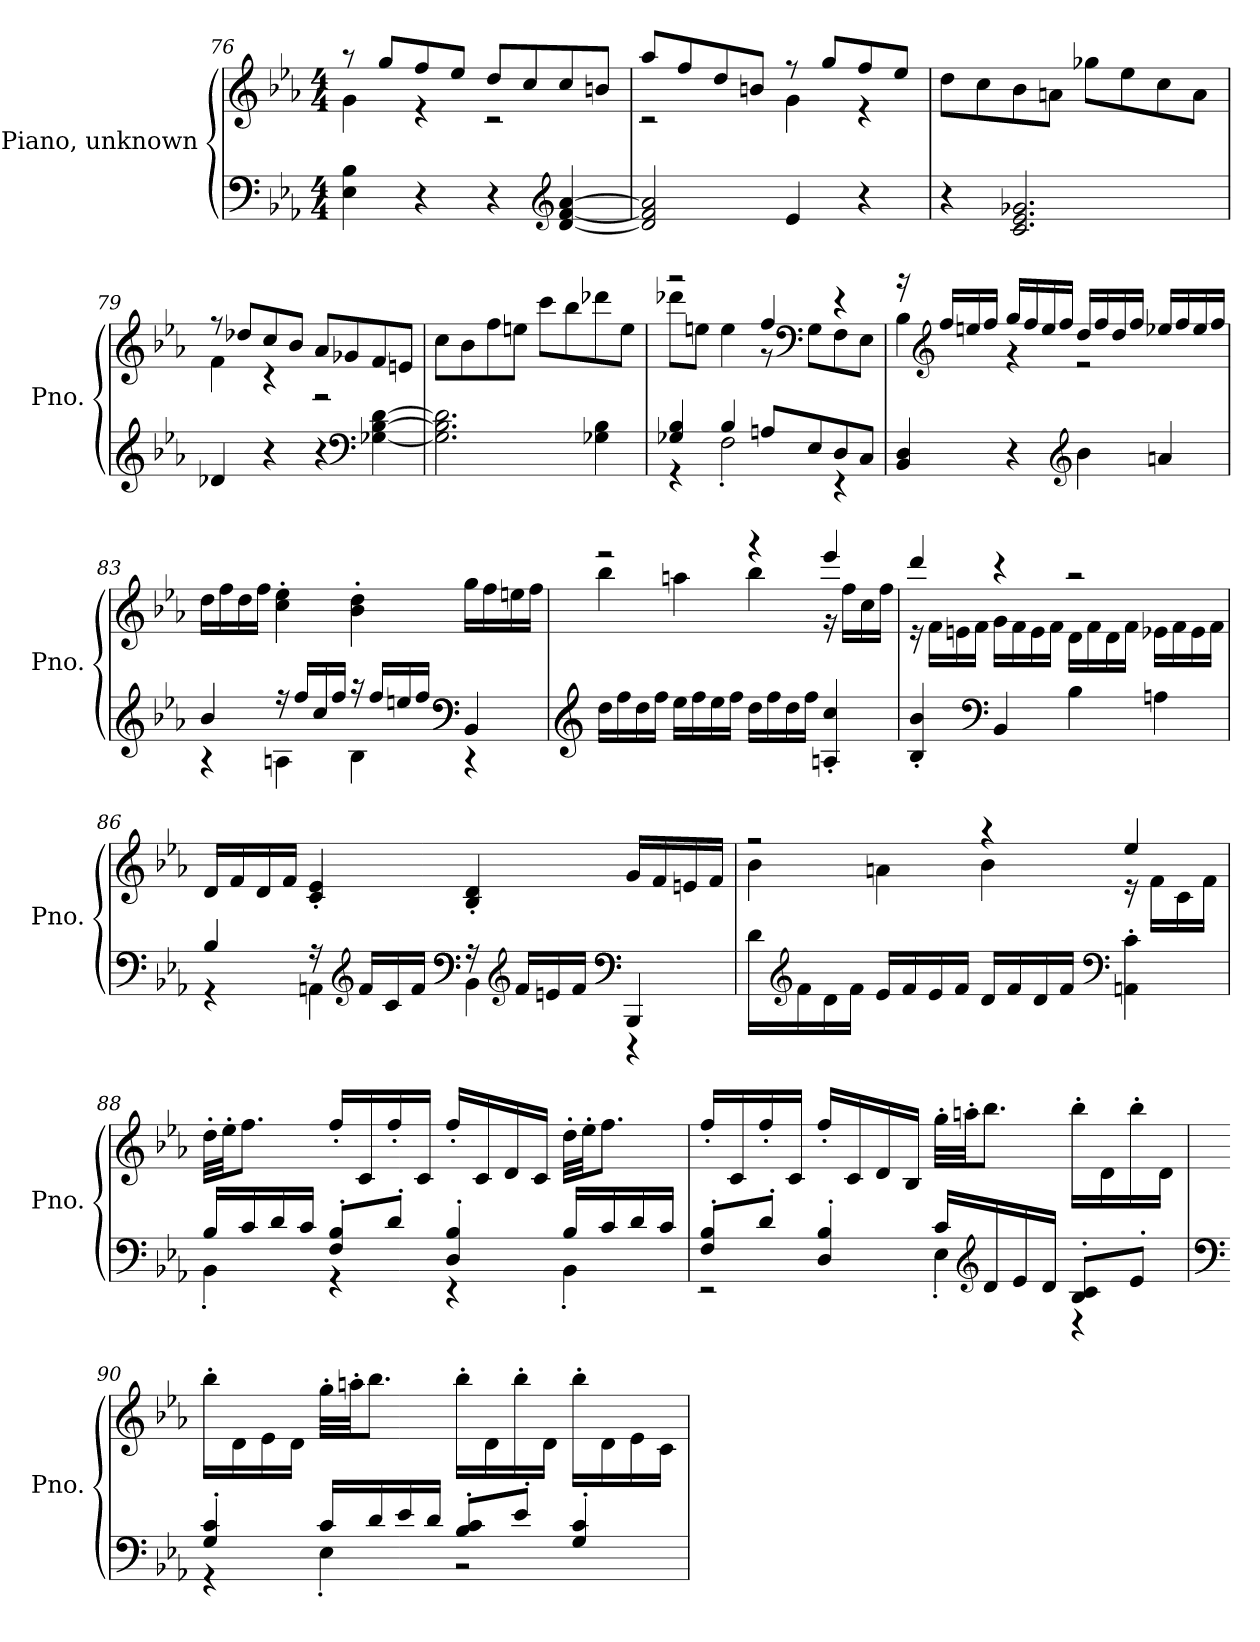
**kern	**kern
*part1	*part1
*staff2	*staff1
*I"Piano, unknown	*
*I'Pno.	*
*clefF4	*clefG2
*k[b-e-a-]	*k[b-e-a-]
*M4/4	*M4/4
=76	=76
*	*^
4E-\ 4B-\	8r	4g\
.	8gg/L	.
4r	8ff/	4r
.	8ee-/J	.
4r	8dd/L	2r
.	8cc/	.
*clefG2	*	*
[4d/ [4f/ [4a-/	8cc/	.
.	8bn/J	.
!!LO:PB:g=z	!!
=77	=77	=77
2d/] 2f/] 2a-/]	8aa-/L	2r
.	8ff/	.
.	8dd/	.
.	8bn/J	.
4e-/	8r	4g\
.	8gg/L	.
4r	8ff/	4r
.	8ee-/J	.
*	*v	*v
=78	=78
4r	8dd\L
.	8cc\
2.c/ 2.e-/ 2.g-X/	8b-\
.	8an\J
.	8gg-X\L
.	8ee-\
.	8cc\
.	8a\J
=79	=79
*	*^
4d-X/	8r	4f\
.	8dd-X/L	.
4r	8cc/	4r
.	8b-/J	.
4r	8a-/L	2r
.	8g-X/	.
*clefF4	*	*
[4G-X\ [4B-\ [4d-\	8f/	.
.	8en/J	.
*	*v	*v
=80	=80
2.G-\] 2.B-\] 2.d-\]	8cc\L
.	8b-\
.	8ff\
.	8een\J
.	8ccc\L
.	8bb-\
4G-X\ 4B-\	8ddd-X\
.	8ee\J
!!LO:LB:g=z
=81	=81
*^	*^
4G-X/ 4B-/	4r	2r	8ddd-X\L
.	.	.	8een\J
4B-/	2F'\	.	4ee\
8An/L	.	4ff/	8r
*	*	*clefF4	*
8E-/	.	.	8G\L
8D/	4r	4r	8F\
8C/J	.	.	8E-\J
*v	*v	*	*
=82	=82	=82
4BB-/ 4D/	16r	4B-\
*	*clefG2	*
.	16ff/LL	.
.	16een/	.
.	16ff/JJ	.
4r	16gg/LL	4r
.	16ff/	.
.	16ee/	.
.	16ff/JJ	.
*clefG2	*	*
4b-\	16dd/LL	2r
.	16ff/	.
.	16dd/	.
.	16ff/JJ	.
4an/	16ee-X/LL	.
.	16ff/	.
.	16ee-/	.
.	16ff/JJ	.
*	*v	*v
!!LO:LB:g=z
=83	=83
*^	*
4b-/	4r	16dd\LL
.	.	16ff\
.	.	16dd\
.	.	16ff\JJ
16r	4An\	4cc\' 4ee-\'
16ff/LL	.	.
16cc/	.	.
16ff/JJ	.	.
16r	4B-\	4b-\' 4dd\'
16ff/LL	.	.
16een/	.	.
16ff/JJ	.	.
*clefF4	*	*
4BB-/	4r	16gg\LL
.	.	16ff\
.	.	16een\
.	.	16ff\JJ
*v	*v	*
=84	=84
*clefG2	*
*	*^
16dd\LL	2r	4bb-\
16ff\	.	.
16dd\	.	.
16ff\JJ	.	.
16ee-\LL	.	4aan\
16ff\	.	.
16ee-\	.	.
16ff\JJ	.	.
16dd\LL	4r	4bb-\
16ff\	.	.
16dd\	.	.
16ff\JJ	.	.
4An/' 4cc/'	4eee-/	16r
.	.	16ff\LL
.	.	16cc\
.	.	16ff\JJ
!!LO:LB:g=z	!!
=85	=85	=85
4B-/' 4b-/'	4ddd/	16r
.	.	16f\LL
.	.	16en\
.	.	16f\JJ
*clefF4	*	*
4BB-/	4r	16g\LL
.	.	16f\
.	.	16e\
.	.	16f\JJ
4B-\	2r	16d\LL
.	.	16f\
.	.	16d\
.	.	16f\JJ
4An\	.	16e-X\LL
.	.	16f\
.	.	16e-\
.	.	16f\JJ
*	*v	*v
=86	=86
*^	*
4B-/	4r	16d/LL
.	.	16f/
.	.	16d/
.	.	16f/JJ
16r	4AAn\	4c/' 4e-/'
*clefG2	*	*
16f/LL	.	.
16c/	.	.
16f/JJ	.	.
*clefF4	*	*
16r	4BB-\	4B-/' 4d/'
*clefG2	*	*
16f/LL	.	.
16en/	.	.
16f/JJ	.	.
*clefF4	*	*
4BBB-/	4r	16g/LL
.	.	16f/
.	.	16en/
.	.	16f/JJ
*v	*v	*
!!LO:LB:g=z
=87	=87
*	*^
16d\LL	2r	4b-\
*clefG2	*	*
16f\	.	.
16d\	.	.
16f\JJ	.	.
16e-/LL	.	4an\
16f/	.	.
16e-/	.	.
16f/JJ	.	.
16d/LL	4r	4b-\
16f/	.	.
16d/	.	.
16f/JJ	.	.
*clefF4	*	*
4AAn\' 4c\'	4ee-/	16r
.	.	16f\LL
.	.	16c\
.	.	16f\JJ
*	*v	*v
=88	=88
*^	*
16B-/LL	4BB-'\	32dd'\LLL
.	.	32ee-'\JJ
16c/	.	8.ff\J
16d/	.	.
16c/JJ	.	.
8F/' 8B-/'L	4r	16ff'/LL
.	.	16c/
8d'/J	.	16ff'/
.	.	16c/JJ
4D/' 4B-/'	4r	16ff'/LL
.	.	16c/
.	.	16d/
.	.	16c/JJ
16B-/LL	4BB-'\	32dd'\LLL
.	.	32ee-'\JJ
16c/	.	8.ff\J
16d/	.	.
16c/JJ	.	.
!!LO:LB:g=z
=89	=89	=89
8F/' 8B-/'L	2r	16ff'/LL
.	.	16c/
8d'/J	.	16ff'/
.	.	16c/JJ
4D/' 4B-/'	.	16ff'/LL
.	.	16c/
.	.	16d/
.	.	16B-/JJ
16c/LL	4E-'\	32gg'\LLL
.	.	32aan'\JJ
*clefG2	*	*
16d/	.	8.bb-\J
16e-/	.	.
16d/JJ	.	.
8B-/' 8c/'L	4r	16bb-'\LL
.	.	16d\
8e-'/J	.	16bb-'\
.	.	16d\JJ
=90	=90	=90
*clefF4	*	*
4G/' 4c/'	4r	16bb-'\LL
.	.	16d\
.	.	16e-\
.	.	16d\JJ
16c/LL	4E-'\	32gg'\LLL
.	.	32aan'\JJ
16d/	.	8.bb-\J
16e-/	.	.
16d/JJ	.	.
8B-/' 8c/'L	2r	16bb-'\LL
.	.	16d\
8e-'/J	.	16bb-'\
.	.	16d\JJ
4G/' 4c/'	.	16bb-'\LL
.	.	16d\
.	.	16e-\
.	.	16c\JJ
*v	*v	*
=	=
*-	*-
